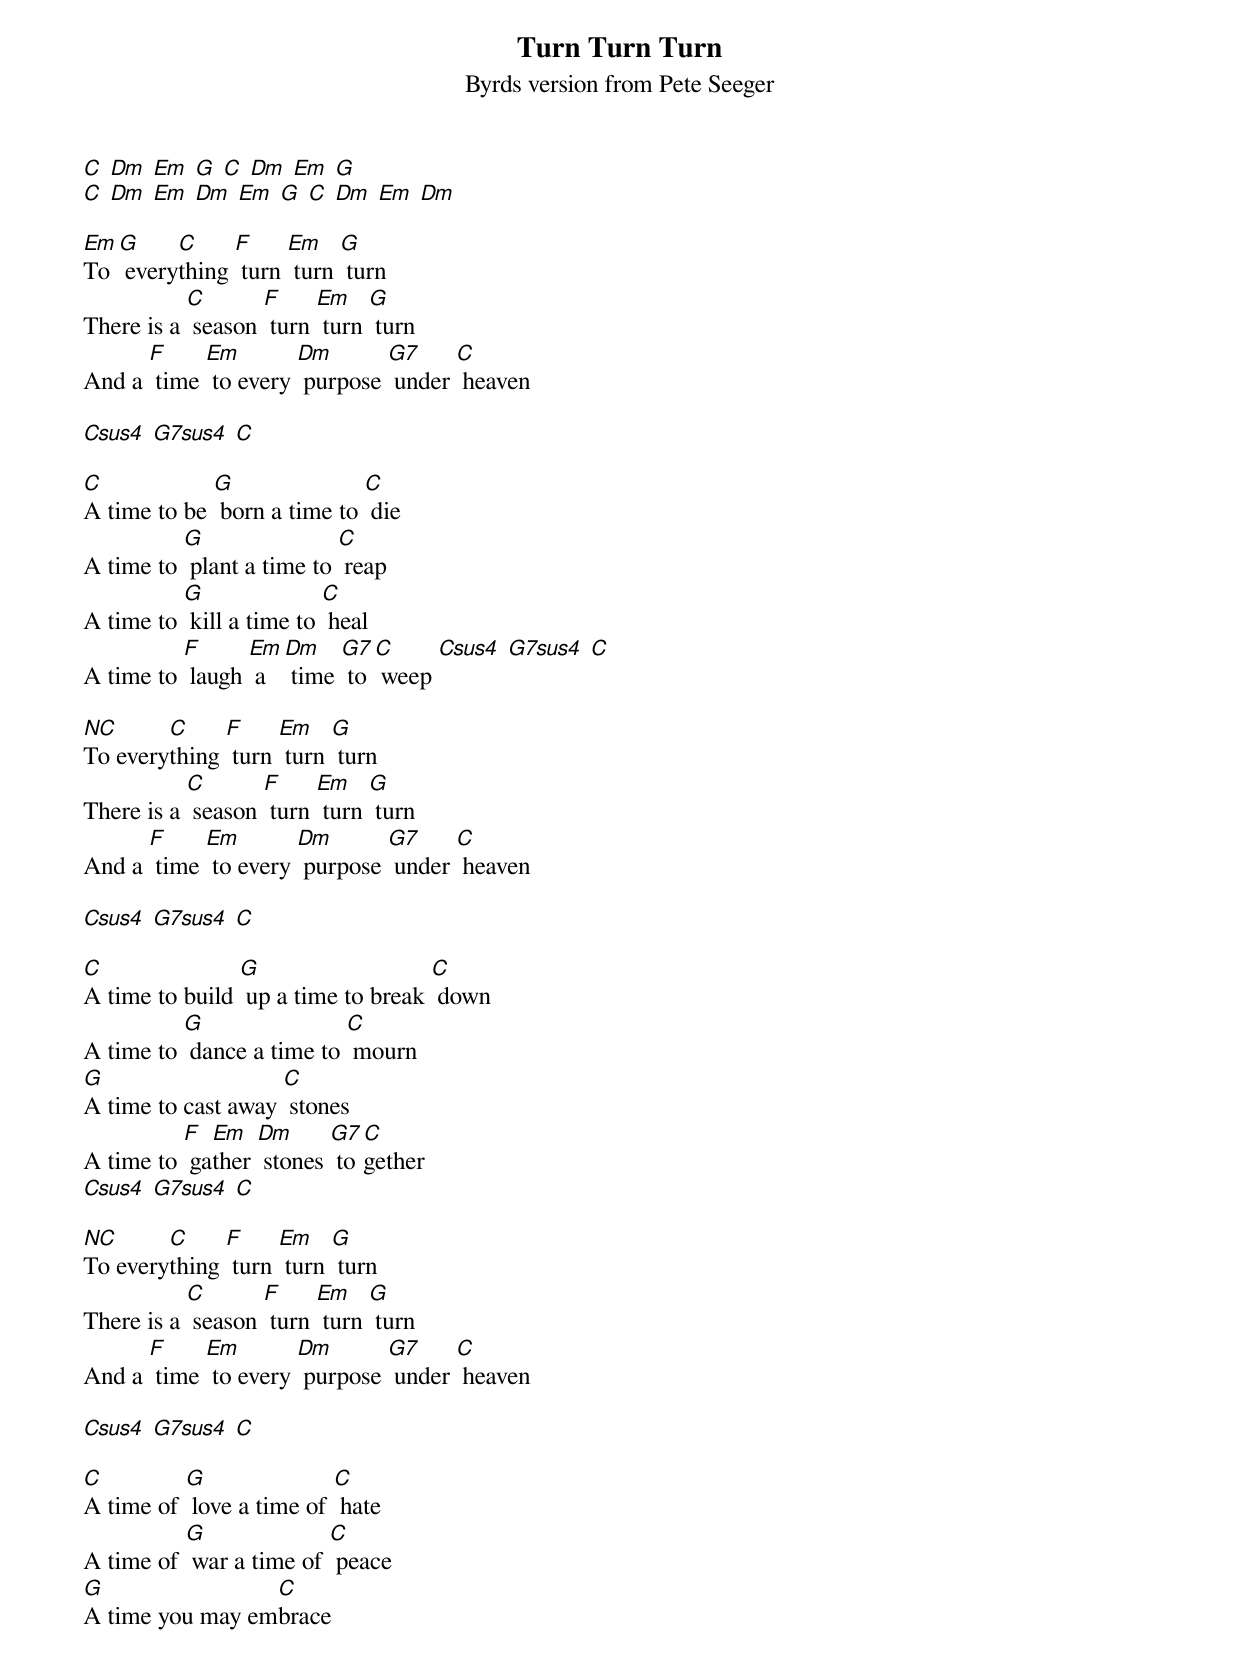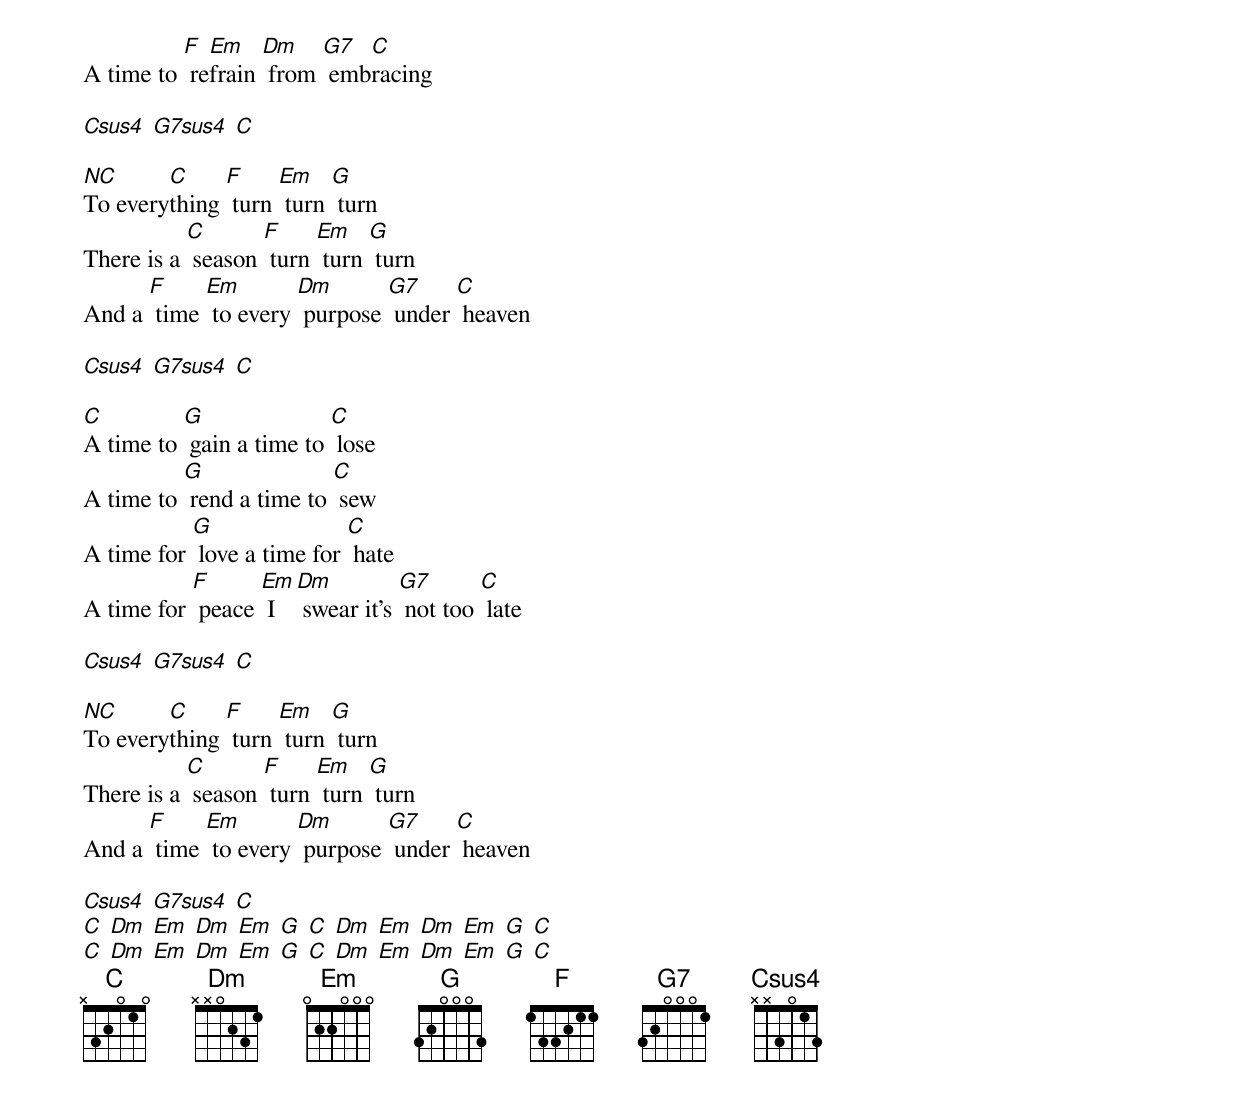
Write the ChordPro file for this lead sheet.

{title: Turn Turn Turn}
{subtitle: Byrds version from Pete Seeger}
[C] [Dm] [Em] [G] [C] [Dm] [Em] [G]
[C] [Dm] [Em] [Dm] [Em] [G] [C] [Dm] [Em] [Dm]

[Em]To [G] every[C]thing [F] turn [Em] turn [G] turn
There is a [C] season [F] turn [Em] turn [G] turn
And a [F] time [Em] to every [Dm] purpose [G7] under [C] heaven

[Csus4] [G7sus4] [C]

[C]A time to be [G] born a time to [C] die
A time to [G] plant a time to [C] reap
A time to [G] kill a time to [C] heal
A time to [F] laugh [Em] a [Dm] time [G7] to [C] weep [Csus4] [G7sus4] [C]

[NC]To every[C]thing [F] turn [Em] turn [G] turn
There is a [C] season [F] turn [Em] turn [G] turn
And a [F] time [Em] to every [Dm] purpose [G7] under [C] heaven

[Csus4] [G7sus4] [C]

[C]A time to build [G] up a time to break [C] down
A time to [G] dance a time to [C] mourn
[G]A time to cast away [C] stones
A time to [F] ga[Em]ther [Dm] stones [G7] to[C]gether
[Csus4] [G7sus4] [C]

[NC]To every[C]thing [F] turn [Em] turn [G] turn
There is a [C] season [F] turn [Em] turn [G] turn
And a [F] time [Em] to every [Dm] purpose [G7] under [C] heaven

[Csus4] [G7sus4] [C]

[C]A time of [G] love a time of [C] hate
A time of [G] war a time of [C] peace
[G]A time you may em[C]brace
A time to [F] re[Em]frain [Dm] from [G7] emb[C]racing

[Csus4] [G7sus4] [C]

[NC]To every[C]thing [F] turn [Em] turn [G] turn
There is a [C] season [F] turn [Em] turn [G] turn
And a [F] time [Em] to every [Dm] purpose [G7] under [C] heaven

[Csus4] [G7sus4] [C]

[C]A time to [G] gain a time to [C] lose
A time to [G] rend a time to [C] sew
A time for [G] love a time for [C] hate
A time for [F] peace [Em] I [Dm] swear it's [G7] not too [C] late

[Csus4] [G7sus4] [C]

[NC]To every[C]thing [F] turn [Em] turn [G] turn
There is a [C] season [F] turn [Em] turn [G] turn
And a [F] time [Em] to every [Dm] purpose [G7] under [C] heaven

[Csus4] [G7sus4] [C]
[C] [Dm] [Em] [Dm] [Em] [G] [C] [Dm] [Em] [Dm] [Em] [G] [C]
[C] [Dm] [Em] [Dm] [Em] [G] [C] [Dm] [Em] [Dm] [Em] [G] [C]
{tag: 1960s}
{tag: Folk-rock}
